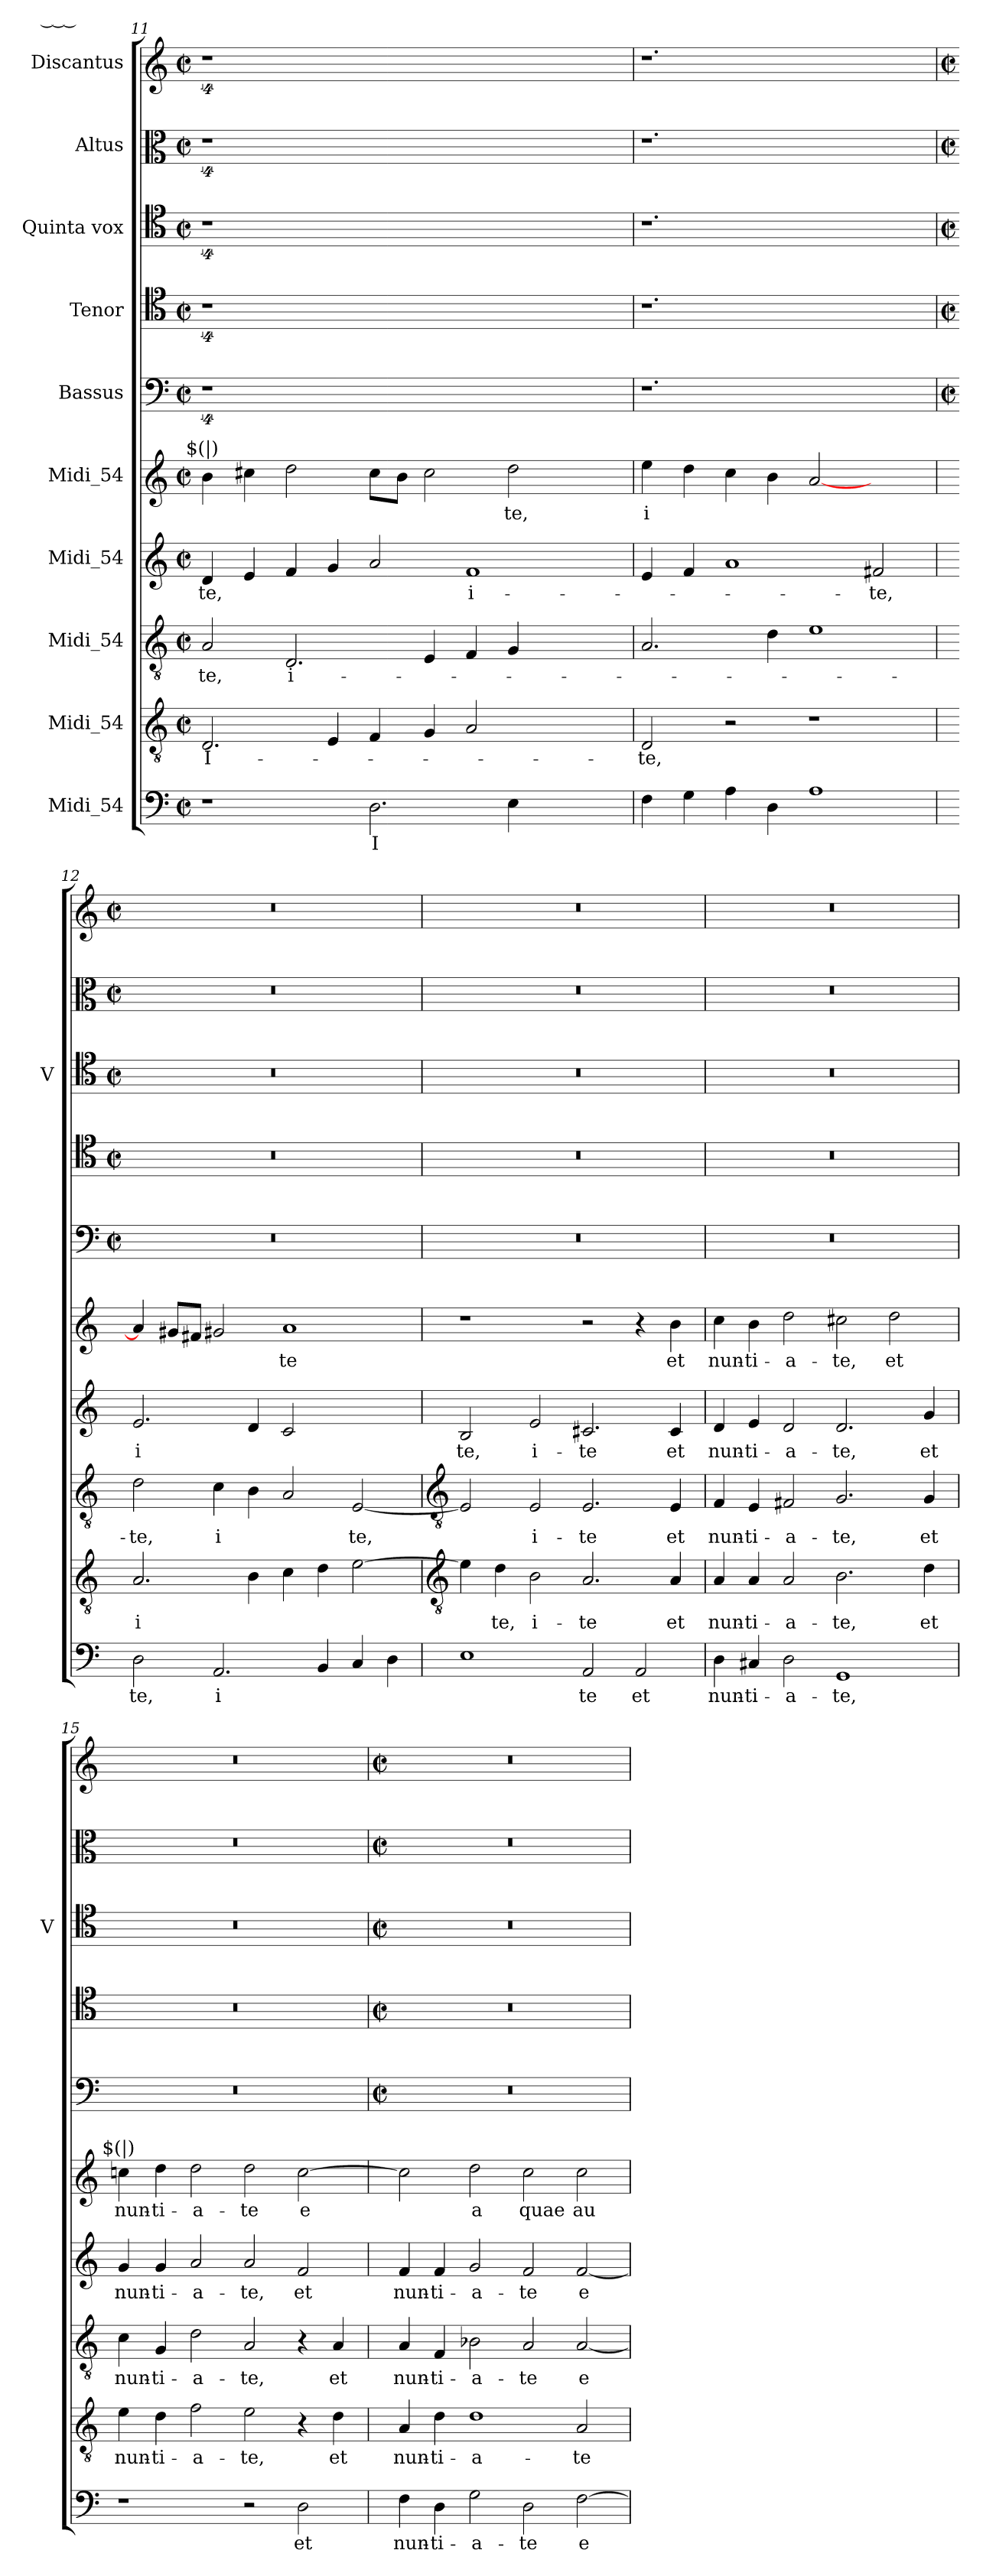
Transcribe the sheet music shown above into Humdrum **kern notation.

**kern	**text	**kern	**text	**kern	**text	**kern	**text	**kern	**text	**kern	**kern	**kern	**kern	**kern
*part10	*part10	*part9	*part9	*part8	*part8	*part7	*part7	*part6	*part6	*part5	*part4	*part3	*part2	*part1
*staff10	*staff10	*staff9	*staff9	*staff8	*staff8	*staff7	*staff7	*staff6	*staff6	*staff5	*staff4	*staff3	*staff2	*staff1
*I"Midi_54	*	*I"Midi_54	*	*I"Midi_54	*	*I"Midi_54	*	*I"Midi_54	*	*I"Bassus	*I"Tenor	*I"Quinta vox	*I"Altus	*I"Discantus
*	*	*	*	*	*	*	*	*	*	*	*	*I'V	*	*
*clefF4	*	*clefGv2	*	*clefGv2	*	*clefG2	*	*clefG2	*	*clefF4	*clefC4	*clefC4	*clefC3	*clefG2
*k[]	*	*k[]	*	*k[]	*	*k[]	*	*k[]	*	*k[]	*k[]	*k[]	*k[]	*k[]
*C:	*	*C:	*	*C:	*	*C:	*	*C:	*	*C:	*C:	*C:	*C:	*C:
*M4/2	*	*M4/2	*	*M4/2	*	*M4/2	*	*M4/2	*	*M4/2	*M4/2	*M4/2	*M4/2	*M4/2
*met(c|)	*	*met(c|)	*	*met(c|)	*	*met(c|)	*	*met(c|)	*	*met(c|)	*met(c|)	*met(c|)	*met(c|)	*met(c|)
=11	=11	=11	=11	=11	=11	=11	=11	=11	=11	=11	=11	=11	=11	=11
!	!	!	!	!	!	!	!	!LO:TX:a:cj:t=$(|)	!	!	!	!	!	!
!	!	!	!LO:LY:b	!	!LO:LY:b	!	!LO:LY:b	!	!	!	!	!	!	!
1r	.	2.D	I-	2A	-te,	4d	-te,	4b	.	4%9r	4%9r	4%9r	4%9r	4%9r
.	.	.	.	.	.	4e	.	4cc#X	.	.	.	.	.	.
!	!	!	!	!	!LO:LY:b	!	!	!	!	!	!	!	!	!
.	.	.	.	2.D	i-	4f	.	2dd	.	.	.	.	.	.
.	.	4E	.	.	.	4g	.	.	.	.	.	.	.	.
!	!LO:LY:b	!	!	!	!	!	!	!	!	!	!	!	!	!
2.D	I-	4F	.	.	.	2a	.	8cc#L	.	.	.	.	.	.
.	.	.	.	.	.	.	.	8bJ	.	.	.	.	.	.
.	.	4G	.	4E	.	.	.	2cc#	.	.	.	.	.	.
!	!	!	!	!	!	!	!LO:LY:b	!	!	!	!	!	!	!
.	.	2A	.	4F	.	1f	i-	.	.	.	.	.	.	.
!	!	!	!	!	!	!	!	!	!LO:LY:b	!	!	!	!	!
4E	.	.	.	4G	.	.	.	2dd	-te,	.	.	.	.	.
2ryy	.	2ryy	.	2ryy	.	.	.	.	.	.	.	.	.	.
.	.	.	.	.	.	.	.	4ryy	.	4ryy	4ryy	4ryy	4ryy	4ryy
=11	=11	=11	=11	=11	=11	=11	=11	=11	=11	=11	=11	=11	=11	=11
!	!LO:LY:b	!	!LO:LY:b	!	!	!	!	!	!LO:LY:b	!	!	!	!	!
4F	--	2D	-te,	2.A	.	4e	.	4ee	i	1.r	1.r	1.r	1.r	1.r
4G	.	.	.	.	.	4f	.	4dd	.	.	.	.	.	.
4A	.	2r	.	.	.	1a	.	4cc	.	.	.	.	.	.
4D	.	.	.	4d	.	.	.	4b	.	.	.	.	.	.
1A	.	1r	.	1e	.	.	.	[2a	.	.	.	.	.	.
!	!	!	!	!	!	!	!LO:LY:b	!	!	!	!	!	!	!
.	.	.	.	.	.	2f#X	-te,	2ryy	.	2ryy	2ryy	2ryy	2ryy	2ryy
!!LO:LB:g=z
=12	=12	=12	=12	=12	=12	=12	=12	=12	=12	=12	=12	=12	=12	=12
*	*	*	*	*	*	*	*	*	*	*M4/2	*M4/2	*M4/2	*M4/2	*M4/2
*	*	*	*	*	*	*	*	*	*	*met(c|)	*met(c|)	*met(c|)	*met(c|)	*met(c|)
!	!LO:LY:b	!	!LO:LY:b	!	!LO:LY:b	!	!LO:LY:b	!	!LO:LY:b	!	!	!	!	!
2D	te,	2.A	i-	2d	-te,	2.e	i-	4a]	-	0r	0r	0r	0r	0r
.	.	.	.	.	.	.	.	8g#L	.	.	.	.	.	.
.	.	.	.	.	.	.	.	8f#J	.	.	.	.	.	.
!	!LO:LY:b	!	!	!	!LO:LY:b	!	!	!	!	!	!	!	!	!
2.AA	i-	.	.	4c	i	.	.	2g#X	.	.	.	.	.	.
!	!	!	!	!	!LO:LY:b	!	!	!	!	!	!	!	!	!
.	.	4B	.	4B	-	4d	.	.	.	.	.	.	.	.
!	!	!	!	!	!	!	!LO:LY:b	!	!LO:LY:b	!	!	!	!	!
.	.	4c	.	2A	.	2c	--	1a	te	.	.	.	.	.
4BB	.	4d	.	.	.	.	.	.	.	.	.	.	.	.
!	!	!	!	!	!LO:LY:b	!	!	!	!	!	!	!	!	!
4C	.	[2e	.	[2E	te,	2ryy	.	.	.	.	.	.	.	.
4D	.	.	.	.	.	.	.	.	.	.	.	.	.	.
!!LO:LB:g=z
=13	=13	=13	=13	=13	=13	=13	=13	=13	=13	=13	=13	=13	=13	=13
*	*	*clefGv2	*	*clefGv2	*	*	*	*	*	*	*	*	*	*
!	!LO:LY:b	!	!LO:LY:b	!	!LO:LY:b	!	!LO:LY:b	!	!	!	!	!	!	!
1E	---	4e]	--	2E]	____	2B	te,	1r	.	0r	0r	0r	0r	0r
!	!	!	!LO:LY:b	!	!	!	!	!	!	!	!	!	!	!
.	.	4d	te,	.	.	.	.	.	.	.	.	.	.	.
!	!	!	!LO:LY:b	!	!LO:LY:b	!	!LO:LY:b	!	!	!	!	!	!	!
.	.	2B	i-	2E	i-	2e	i-	.	.	.	.	.	.	.
!	!LO:LY:b	!	!LO:LY:b	!	!LO:LY:b	!	!LO:LY:b	!	!	!	!	!	!	!
2AA	-te	2.A	-te	2.E	-te	2.c#X	-te	2r	.	.	.	.	.	.
!	!LO:LY:b	!	!	!	!	!	!	!	!	!	!	!	!	!
2AA	et	.	.	.	.	.	.	4r	.	.	.	.	.	.
!	!	!	!LO:LY:b	!	!LO:LY:b	!	!LO:LY:b	!	!LO:LY:b	!	!	!	!	!
.	.	4A	et	4E	et	4c#	et	4b	et	.	.	.	.	.
=14	=14	=14	=14	=14	=14	=14	=14	=14	=14	=14	=14	=14	=14	=14
!	!LO:LY:b	!	!LO:LY:b	!	!LO:LY:b	!	!LO:LY:b	!	!LO:LY:b	!	!	!	!	!
4D	nun-	4A	nun-	4F	nun-	4d	nun-	4cc	nun-	0r	0r	0r	0r	0r
!	!LO:LY:b	!	!LO:LY:b	!	!LO:LY:b	!	!LO:LY:b	!	!LO:LY:b	!	!	!	!	!
4C#X	-ti-	4A	-ti-	4E	-ti-	4e	-ti-	4b	-ti-	.	.	.	.	.
!	!LO:LY:b	!	!LO:LY:b	!	!LO:LY:b	!	!LO:LY:b	!	!LO:LY:b	!	!	!	!	!
2D	-a-	2A	-a-	2F#X	-a-	2d	-a-	2dd	-a-	.	.	.	.	.
!	!LO:LY:b	!	!LO:LY:b	!	!LO:LY:b	!	!LO:LY:b	!	!LO:LY:b	!	!	!	!	!
1GG	-te,	2.B	-te,	2.G	-te,	2.d	-te,	2cc#X	-te,	.	.	.	.	.
!	!	!	!	!	!	!	!	!	!LO:LY:b	!	!	!	!	!
.	.	.	.	.	.	.	.	2dd	et	.	.	.	.	.
!	!	!	!LO:LY:b	!	!LO:LY:b	!	!LO:LY:b	!	!	!	!	!	!	!
.	.	4d	et	4G	et	4g	et	.	.	.	.	.	.	.
=15	=15	=15	=15	=15	=15	=15	=15	=15	=15	=15	=15	=15	=15	=15
!	!	!	!	!	!	!	!	!LO:TX:a:cj:t=$(|)	!	!	!	!	!	!
!	!	!	!LO:LY:b	!	!LO:LY:b	!	!LO:LY:b	!	!LO:LY:b	!	!	!	!	!
1r	.	4e	nun-	4c	nun-	4g	nun-	4ccn	nun-	0r	0r	0r	0r	0r
!	!	!	!LO:LY:b	!	!LO:LY:b	!	!LO:LY:b	!	!LO:LY:b	!	!	!	!	!
.	.	4d	-ti-	4G	-ti-	4g	-ti-	4dd	-ti-	.	.	.	.	.
!	!	!	!LO:LY:b	!	!LO:LY:b	!	!LO:LY:b	!	!LO:LY:b	!	!	!	!	!
.	.	2f	-a-	2d	-a-	2a	-a-	2dd	-a-	.	.	.	.	.
!	!	!	!LO:LY:b	!	!LO:LY:b	!	!LO:LY:b	!	!LO:LY:b	!	!	!	!	!
2r	.	2e	-te,	2A	-te,	2a	-te,	2dd	-te	.	.	.	.	.
!	!LO:LY:b	!	!	!	!	!	!LO:LY:b	!	!LO:LY:b	!	!	!	!	!
2D	et	4r	.	4r	.	2f	et	[2cc	e-	.	.	.	.	.
!	!	!	!LO:LY:b	!	!LO:LY:b	!	!	!	!	!	!	!	!	!
.	.	4d	et	4A	et	.	.	.	.	.	.	.	.	.
!!LO:LB:g=z
=16	=16	=16	=16	=16	=16	=16	=16	=16	=16	=16	=16	=16	=16	=16
*	*	*	*	*	*	*	*	*	*	*M4/2	*M4/2	*M4/2	*M4/2	*M4/2
*	*	*	*	*	*	*	*	*	*	*met(c|)	*met(c|)	*met(c|)	*met(c|)	*met(c|)
!	!LO:LY:b	!	!LO:LY:b	!	!LO:LY:b	!	!LO:LY:b	!	!LO:LY:b	!	!	!	!	!
4F	nun-	4A	nun-	4A	nun-	4f	nun-	2cc]	--	0r	0r	0r	0r	0r
!	!LO:LY:b	!	!LO:LY:b	!	!LO:LY:b	!	!LO:LY:b	!	!	!	!	!	!	!
4D	-ti-	4d	-ti-	4F	-ti-	4f	-ti-	.	.	.	.	.	.	.
!	!LO:LY:b	!	!LO:LY:b	!	!LO:LY:b	!	!LO:LY:b	!	!LO:LY:b	!	!	!	!	!
2G	-a-	1d	-a-	2B-X	-a-	2g	-a-	2dd	a	.	.	.	.	.
!	!LO:LY:b	!	!	!	!LO:LY:b	!	!LO:LY:b	!	!LO:LY:b	!	!	!	!	!
2D	-te	.	.	2A	-te	2f	-te	2cc	quae	.	.	.	.	.
!	!LO:LY:b	!	!LO:LY:b	!	!LO:LY:b	!	!LO:LY:b	!	!LO:LY:b	!	!	!	!	!
[2F	e-	2A	-te	[2A	e-	[2f	e-	2cc	au-	.	.	.	.	.
=	=	=	=	=	=	=	=	=	=	=	=	=	=	=
*-	*-	*-	*-	*-	*-	*-	*-	*-	*-	*-	*-	*-	*-	*-
